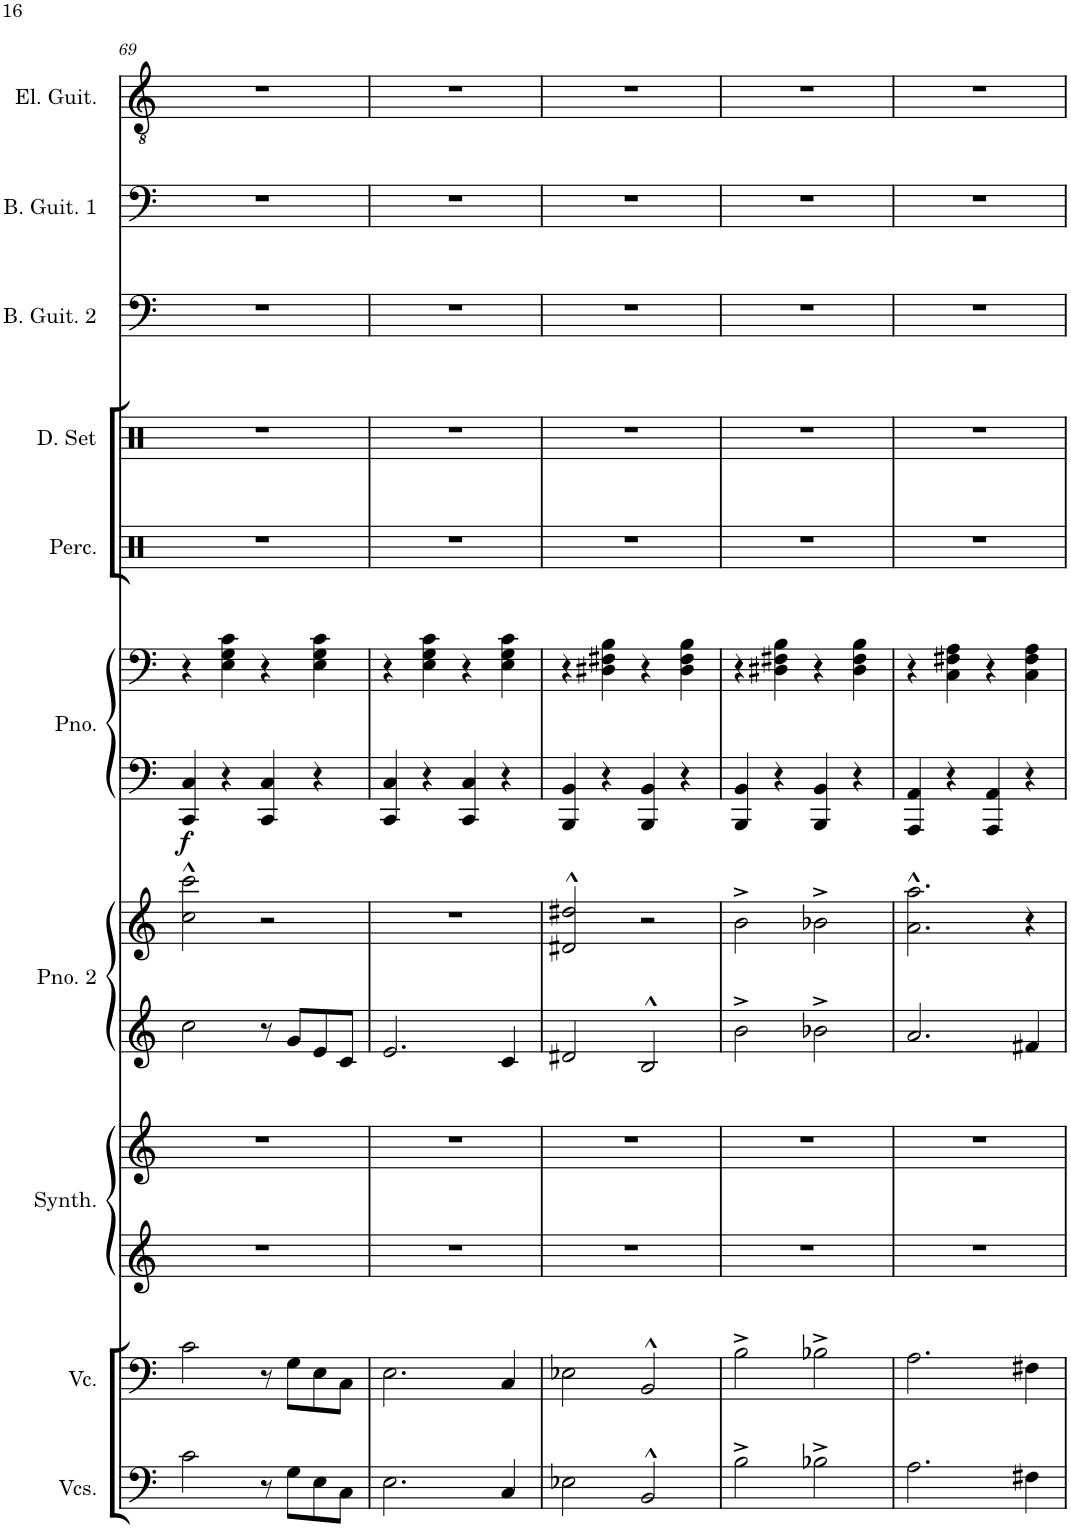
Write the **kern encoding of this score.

**kern	**kern	**kern	**kern	**kern	**kern	**kern	**kern	**dynam	**kern	**kern	**kern	**kern	**kern
*part10	*part9	*part8	*part8	*part7	*part7	*part6	*part6	*part6	*part5	*part4	*part3	*part2	*part1
*staff13	*staff12	*staff11	*staff10	*staff9	*staff8	*staff7	*staff6	*staff6/7	*staff5	*staff4	*staff3	*staff2	*staff1
*I"Violoncellos	*I"Violoncello	*I"Saw Synthesiser	*	*I"Piano 2	*	*I"Piano	*	*	*I"Percussion	*I"Drumset	*I"Bass Guitar 2	*I"Bass Guitar 1	*I"Electric Guitar
*I'Vcs.	*I'Vc.	*I'Synth.	*	*I'Pno. 2	*	*I'Pno.	*	*	*I'Perc.	*I'D. Set	*I'B. Guit. 2	*I'B. Guit. 1	*I'El. Guit.
!!LO:PB:g=z
*clefF4	*clefF4	*clefG2	*clefG2	*clefG2	*clefG2	*clefF4	*clefF4	*	*clefX	*clefX	*clefF4	*clefF4	*clefGv2
*	*	*	*	*	*	*	*	*	*	*	*Trd7c12	*Trd7c12	*
*k[]	*k[]	*k[]	*k[]	*k[]	*k[]	*k[]	*k[]	*	*k[]	*k[]	*k[]	*k[]	*k[]
*M4/4	*M4/4	*M4/4	*M4/4	*M4/4	*M4/4	*M4/4	*M4/4	*	*M4/4	*M4/4	*M4/4	*M4/4	*M4/4
=69	=69	=69	=69	=69	=69	=69	=69	=69	=69	=69	=69	=69	=69
!	!	!	!	!	!	!	!	!LO:DY:b=2	!	!	!	!	!
2c\	2c\	1r	1r	2cc\	2cc\^^ 2ccc\^^	4CC/ 4C/	4r	f	1r	1r	1r	1r	1r
.	.	.	.	.	.	4r	4E\ 4G\ 4c\	.	.	.	.	.	.
8r	8r	.	.	8r	2r	4CC/ 4C/	4r	.	.	.	.	.	.
8G\L	8G\L	.	.	8g/L	.	.	.	.	.	.	.	.	.
8E\	8E\	.	.	8e/	.	4r	4E\ 4G\ 4c\	.	.	.	.	.	.
8C\J	8C\J	.	.	8c/J	.	.	.	.	.	.	.	.	.
=70	=70	=70	=70	=70	=70	=70	=70	=70	=70	=70	=70	=70	=70
2.E\	2.E\	1r	1r	2.e/	1r	4CC/ 4C/	4r	.	1r	1r	1r	1r	1r
.	.	.	.	.	.	4r	4E\ 4G\ 4c\	.	.	.	.	.	.
.	.	.	.	.	.	4CC/ 4C/	4r	.	.	.	.	.	.
4C/	4C/	.	.	4c/	.	4r	4E\ 4G\ 4c\	.	.	.	.	.	.
=71	=71	=71	=71	=71	=71	=71	=71	=71	=71	=71	=71	=71	=71
2E-X\	2E-X\	1r	1r	2d#X/	2d#X/^^ 2dd#X/^^	4BBB/ 4BB/	4r	.	1r	1r	1r	1r	1r
.	.	.	.	.	.	4r	4D#X\ 4F#X\ 4B\	.	.	.	.	.	.
2BB^^/	2BB^^/	.	.	2B^^/	2r	4BBB/ 4BB/	4r	.	.	.	.	.	.
.	.	.	.	.	.	4r	4D#\ 4F#\ 4B\	.	.	.	.	.	.
=72	=72	=72	=72	=72	=72	=72	=72	=72	=72	=72	=72	=72	=72
2B^\	2B^\	1r	1r	2b^\	2b^\	4BBB/ 4BB/	4r	.	1r	1r	1r	1r	1r
.	.	.	.	.	.	4r	4D#X\ 4F#X\ 4B\	.	.	.	.	.	.
2B-X^\	2B-X^\	.	.	2b-X^\	2b-X^\	4BBB/ 4BB/	4r	.	.	.	.	.	.
.	.	.	.	.	.	4r	4D#\ 4F#\ 4B\	.	.	.	.	.	.
=73	=73	=73	=73	=73	=73	=73	=73	=73	=73	=73	=73	=73	=73
2.A\	2.A\	1r	1r	2.a/	2.a\^^ 2.aa\^^	4AAA/ 4AA/	4r	.	1r	1r	1r	1r	1r
.	.	.	.	.	.	4r	4C\ 4F#X\ 4A\	.	.	.	.	.	.
.	.	.	.	.	.	4AAA/ 4AA/	4r	.	.	.	.	.	.
4F#X\	4F#X\	.	.	4f#X/	4r	4r	4C\ 4F#\ 4A\	.	.	.	.	.	.
=	=	=	=	=	=	=	=	=	=	=	=	=	=
*-	*-	*-	*-	*-	*-	*-	*-	*-	*-	*-	*-	*-	*-
